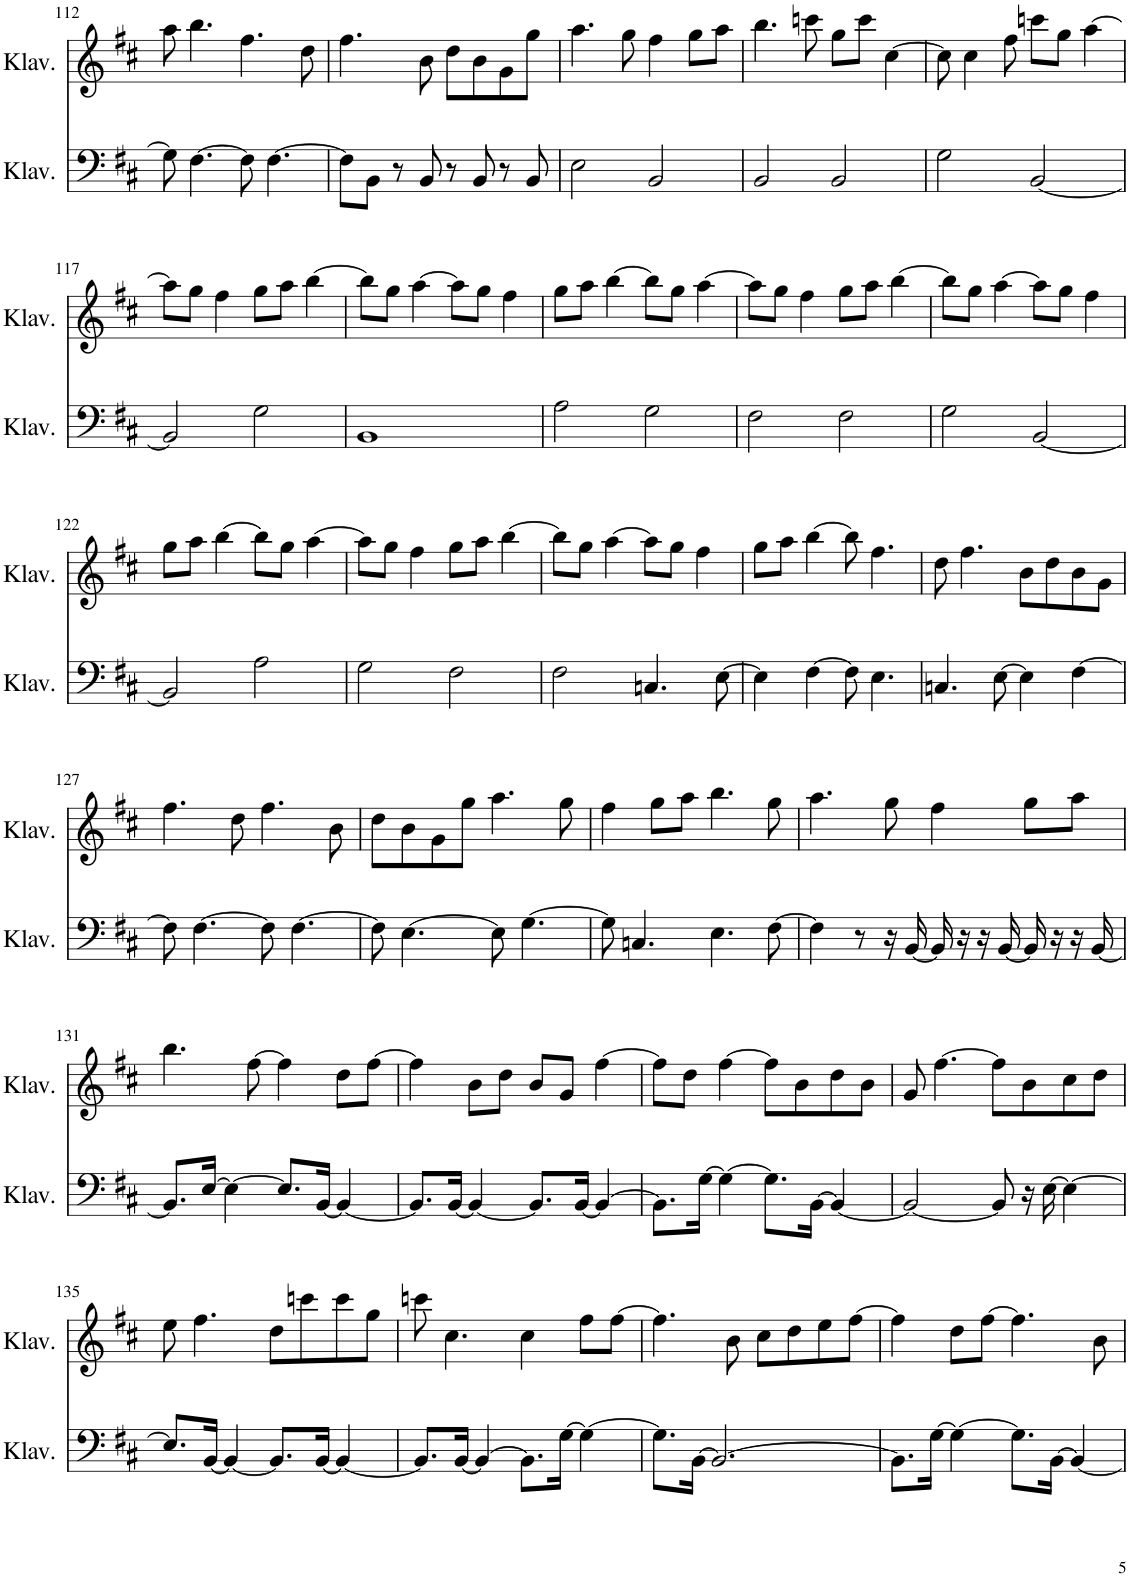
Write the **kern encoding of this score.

**kern	**kern
*part2	*part1
*staff2	*staff1
*I"Klavier	*I"Klavier
*I'Klav.	*I'Klav.
!!LO:PB:g=z
*clefF4	*clefG2
*k[f#c#]	*k[f#c#]
*M4/4	*M4/4
=112	=112
8G\]	8aa\
[4.F#\	4.bb\
8F#\]	4.ff#\
[4.F#\	.
.	8dd\
=113	=113
8F#\L]	4.ff#\
8BB\J	.
8r	.
8BB/	8b\
8r	8dd\L
8BB/	8b\
8r	8g\
8BB/	8gg\J
=114	=114
2E\	4.aa\
.	8gg\
2BB/	4ff#\
.	8gg\L
.	8aa\J
=115	=115
2BB/	4.bb\
.	8cccn\
2BB/	8gg\L
.	8ccc\J
.	[4cc#\
=116	=116
2G\	8cc#\]
.	4cc#\
.	8ff#\
[2BB/	8cccn\L
.	8gg\J
.	[4aa\
!!LO:LB:g=z
=117	=117
2BB/]	8aa\L]
.	8gg\J
.	4ff#\
2G\	8gg\L
.	8aa\J
.	[4bb\
=118	=118
1BB	8bb\L]
.	8gg\J
.	[4aa\
.	8aa\L]
.	8gg\J
.	4ff#\
=119	=119
2A\	8gg\L
.	8aa\J
.	[4bb\
2G\	8bb\L]
.	8gg\J
.	[4aa\
=120	=120
2F#\	8aa\L]
.	8gg\J
.	4ff#\
2F#\	8gg\L
.	8aa\J
.	[4bb\
=121	=121
2G\	8bb\L]
.	8gg\J
.	[4aa\
[2BB/	8aa\L]
.	8gg\J
.	4ff#\
!!LO:LB:g=z
=122	=122
2BB/]	8gg\L
.	8aa\J
.	[4bb\
2A\	8bb\L]
.	8gg\J
.	[4aa\
=123	=123
2G\	8aa\L]
.	8gg\J
.	4ff#\
2F#\	8gg\L
.	8aa\J
.	[4bb\
=124	=124
2F#\	8bb\L]
.	8gg\J
.	[4aa\
4.Cn/	8aa\L]
.	8gg\J
.	4ff#\
[8E\	.
=125	=125
4E\]	8gg\L
.	8aa\J
[4F#\	[4bb\
8F#\]	8bb\]
4.E\	4.ff#\
=126	=126
4.Cn/	8dd\
.	4.ff#\
[8E\	.
4E\]	8b\L
.	8dd\
[4F#\	8b\
.	8g\J
!!LO:LB:g=z
=127	=127
8F#\]	4.ff#\
[4.F#\	.
.	8dd\
8F#\]	4.ff#\
[4.F#\	.
.	8b\
=128	=128
8F#\]	8dd\L
[4.E\	8b\
.	8g\
.	8gg\J
8E\]	4.aa\
[4.G\	.
.	8gg\
=129	=129
8G\]	4ff#\
4.Cn/	.
.	8gg\L
.	8aa\J
4.E\	4.bb\
[8F#\	8gg\
=130	=130
4F#\]	4.aa\
8r	.
16r	8gg\
[16BB/	.
16BB/]	4ff#\
16r	.
16r	.
[16BB/	.
16BB/]	8gg\L
16r	.
16r	8aa\J
[16BB/	.
!!LO:LB:g=z
=131	=131
8.BB/L]	4.bb\
[16E/Jk	.
4E\_	.
.	[8ff#\
8.E/L]	4ff#\]
[16BB/Jk	.
4BB/_	8dd\L
.	[8ff#\J
=132	=132
8.BB/L]	4ff#\]
[16BB/Jk	.
4BB/_	8b\L
.	8dd\J
8.BB/L]	8b/L
.	8g/J
[16BB/Jk	.
4BB/_	[4ff#\
=133	=133
8.BB\L]	8ff#\L]
.	8dd\J
[16G\Jk	.
4G\_	[4ff#\
8.G\L]	8ff#\L]
.	8b\
[16BB\Jk	.
4BB/_	8dd\
.	8b\J
=134	=134
2BB/_	8g/
.	[4.ff#\
8BB/]	8ff#\L]
16r	8b\
[16E\	.
4E\_	8cc#\
.	8dd\J
!!LO:LB:g=z
=135	=135
8.E/L]	8ee\
.	4.ff#\
[16BB/Jk	.
4BB/_	.
8.BB/L]	8dd\L
.	8cccn\
[16BB/Jk	.
4BB/_	8ccc\
.	8gg\J
=136	=136
8.BB/L]	8cccn\
.	4.cc#\
[16BB/Jk	.
4BB/_	.
8.BB\L]	4cc#\
[16G\Jk	.
4G\_	8ff#\L
.	[8ff#\J
=137	=137
8.G\L]	4.ff#\]
[16BB\Jk	.
2.BB/_	.
.	8b\
.	8cc#\L
.	8dd\
.	8ee\
.	[8ff#\J
=138	=138
8.BB\L]	4ff#\]
[16G\Jk	.
4G\_	8dd\L
.	[8ff#\J
8.G\L]	4.ff#\]
[16BB\Jk	.
4BB/_	.
.	8b\
=	=
*-	*-
